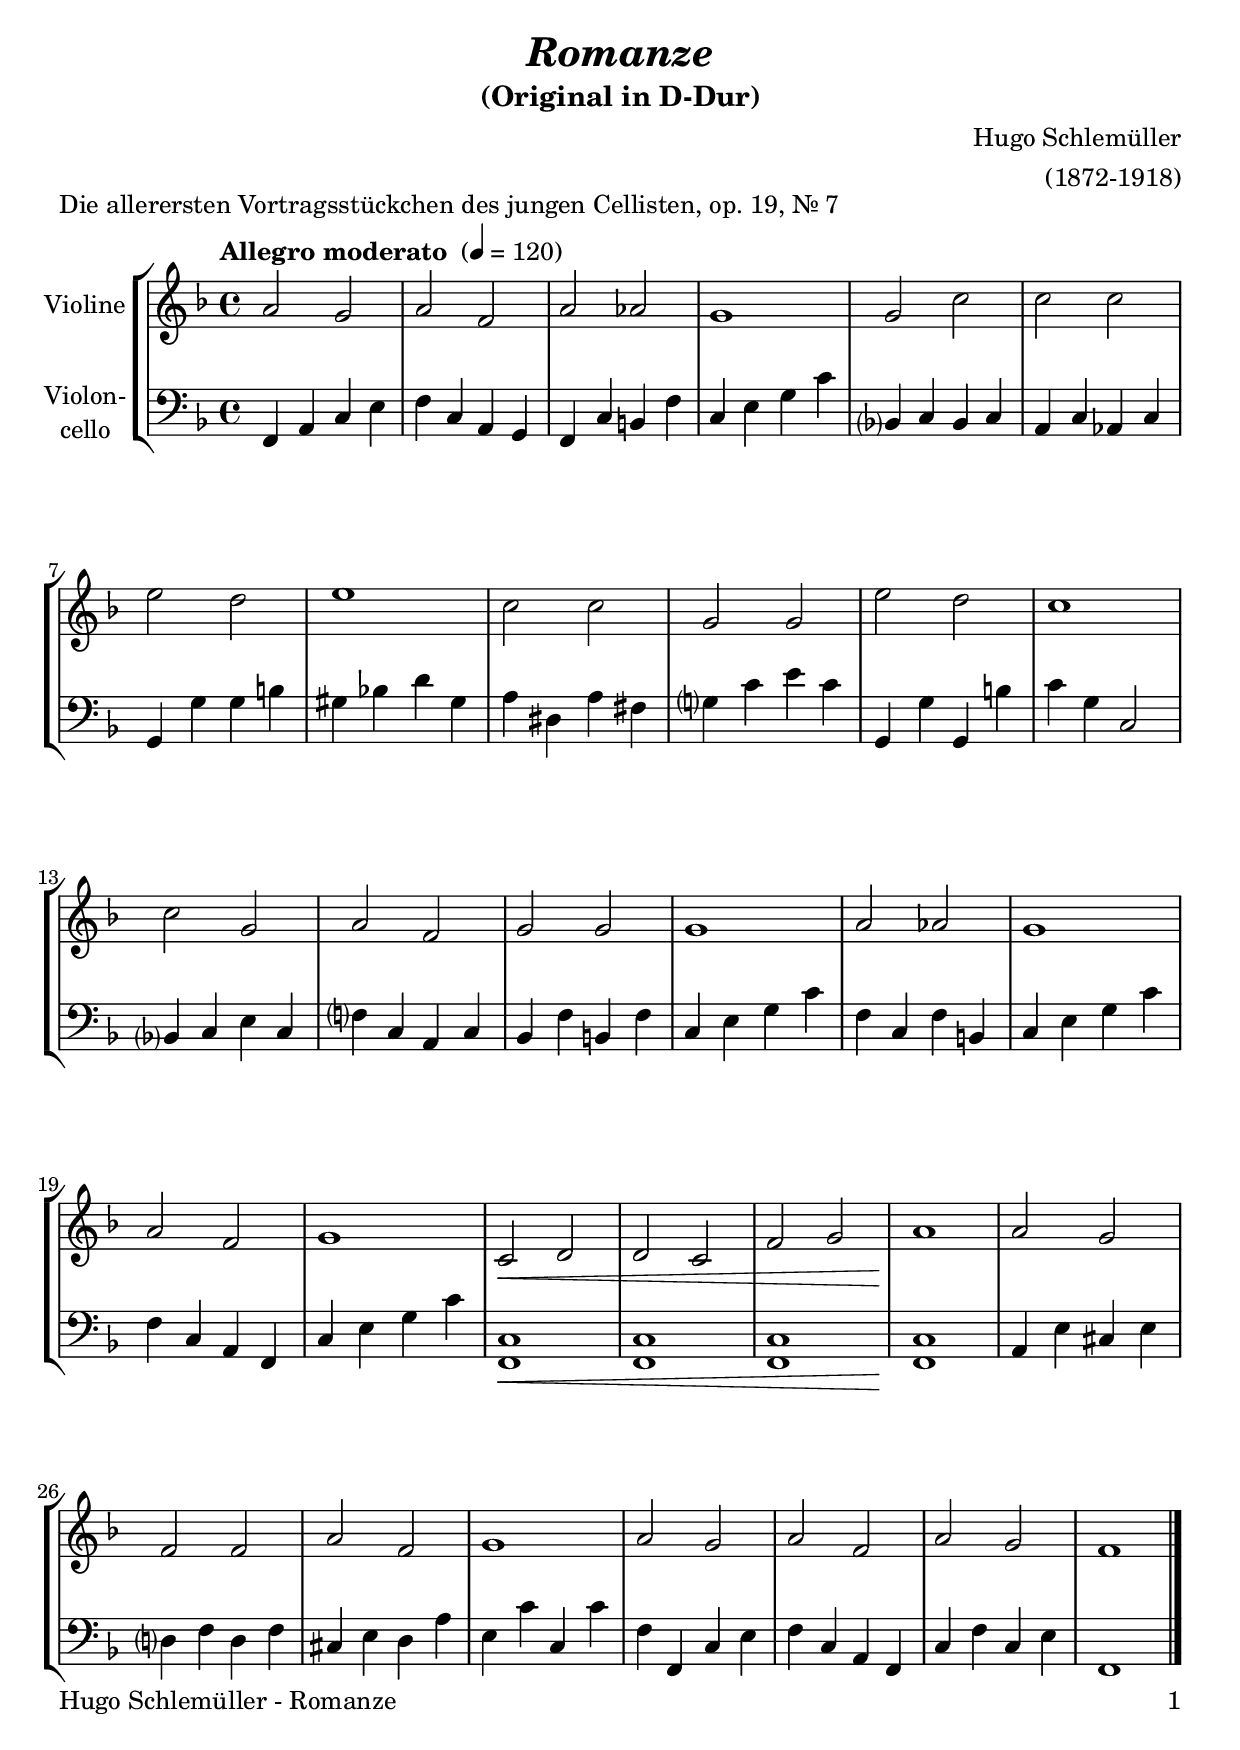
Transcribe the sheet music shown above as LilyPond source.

\version "2.18.2"
\include "deutsch.ly"
  
#(set-global-staff-size 22)

\header {
  title     = \markup \bold \italic "Romanze"
  subtitle  = "(Original in D-Dur)"
  composer  = "Hugo Schlemüller"
  arranger  = "(1872-1918)"
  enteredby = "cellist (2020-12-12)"
  piece     = "Die allerersten Vortragsstückchen des jungen Cellisten, op. 19, Nr. 7"
}

voiceconsts = {
  \key d \major
  \time 4/4
  \clef "treble"
%  \numericTimeSignature
  % Set default beaming for all staves
%  \set Timing.beamExceptions = #'()
%  \set Timing.baseMoment     = #(ly:make-moment 1 4)
%  \set Timing.beatStructure  = #'(1 1 1 1)
  \tempo "Allegro moderato " 4=120
}

mivl = "violin"
%miba = "pizzicato strings"
miba = "cello"

rit  = \mark \markup \box \italic "rit."
simi = \markup \italic "simile"

va = \relative c' {
  \voiceconsts

  fis2 e
  fis d
  fis f
  e1
  e2 a
  a a
  cis h

  cis1
  a2 a
  e e
  cis' h
  a1
  a2 e
  fis d
  e e

  e1
  fis2 f
  e1
  fis2 d
  e1
  a,2\< h
  h a
  d e
  fis1\!

  fis2 e
  d d
  fis d
  e1
  fis2 e
  fis d
  fis e
  d1 \bar "|."
}

vb = \relative c, {
  \voiceconsts
  \clef "bass"

  d4 fis a cis
  d a fis e
  d a' gis d'
  a cis e a
  g,? a g a
  fis a f a
  e e' e gis

  eis g! h eis,
  fis his, fis' dis
  e? a cis a
  e, e' e, gis'
  a e a,2
  g?4 a cis a
  d? a fis a
  g d' gis, d'

  a cis e a
  d, a d gis,
  a cis e a
  d, a fis d
  a' cis e a
  <d,, a'>1\<
  <d a'>
  <d a'>
  <d a'>\!

  fis4 cis' ais cis
  h? d h d
  ais cis h fis'
  cis a' a, a'
  d, d, a' cis
  d a fis d
  a' d a cis
  d,1 \bar "|."
}


music = \new StaffGroup <<
      \new Staff {
	\set Staff.midiInstrument = \mivl
	\set Staff.instrumentName = \markup \center-column { "Violine" }
	\transpose d f { \va }
      }

      \new Staff {
	\set Staff.midiInstrument = \miba
	\set Staff.instrumentName = \markup \center-column { "Violon-" "cello" }
	\transpose d f { \vb }
      }
>>

\book {
   \paper {
    print-page-number = ##t
    print-first-page-number = ##t
    ragged-last-bottom = ##f
    oddHeaderMarkup = \markup \null
    evenHeaderMarkup = \markup \null
    oddFooterMarkup = \markup {
      \fill-line {
        \on-the-fly #print-page-number-check-first
        "Hugo Schlemüller - Romanze" \fromproperty #'page:page-number-string
      }
    }
    evenFooterMarkup = \oddFooterMarkup
  } \score {
    \music
    \layout {}
  }

  \score {
    \unfoldRepeats \music

    \midi {
      \context {
        \Score
      }
    }
  }
}